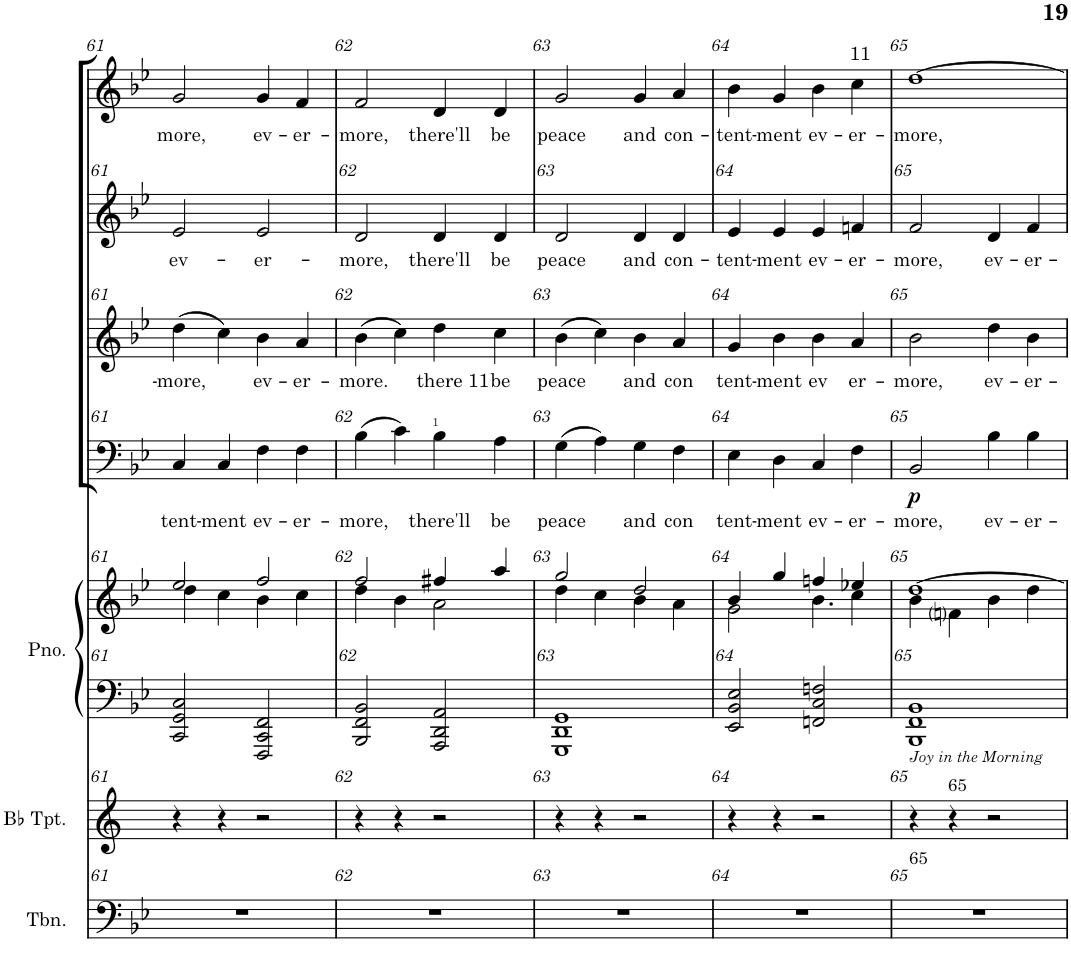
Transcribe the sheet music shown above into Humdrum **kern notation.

**kern	**kern	**kern	**kern	**kern	**text	**dynam	**kern	**text	**kern	**text	**kern	**text
*part7	*part6	*part5	*part5	*part4	*part4	*part4	*part3	*part3	*part2	*part2	*part1	*part1
*staff8	*staff7	*staff6	*staff5	*staff4	*staff4	*staff4	*staff3	*staff3	*staff2	*staff2	*staff1	*staff1
*I"Trombone	*I"Bb Trumpet	*I"Piano	*	*I"Bass	*	*	*I"Tenor	*	*I"Alto	*	*I"Soprano	*
*I'Tbn.	*I'Bb Tpt.	*I'Pno.	*	*	*	*	*	*	*	*	*	*
!!LO:PB:g=z
*clefF4	*clefG2	*clefF4	*clefG2	*clefF4	*	*	*clefG2	*	*clefG2	*	*clefG2	*
*	*Trd1c2	*	*	*	*	*	*	*	*	*	*	*
*k[b-e-]	*k[]	*k[b-e-]	*k[b-e-]	*k[b-e-]	*	*	*k[b-e-]	*	*k[b-e-]	*	*k[b-e-]	*
*M4/4	*M4/4	*M4/4	*M4/4	*M4/4	*	*	*M4/4	*	*M4/4	*	*M4/4	*
*met(c)	*met(c)	*met(c)	*met(c)	*met(c)	*	*	*met(c)	*	*met(c)	*	*met(c)	*
=61	=61	=61	=61	=61	=61	=61	=61	=61	=61	=61	=61	=61
*	*	*	*^	*	*	*	*	*	*	*	*	*
!	!	!	!	!	!	!LO:LY:b	!	!	!LO:LY:b	!	!LO:LY:b	!	!LO:LY:b
1r	4r	2CC/ 2GG/ 2C/	2ee-/	4dd\	4C/	tent-	.	(>4dd\	-more,	2e-/	ev-	2g/	more,
!	!	!	!	!	!	!LO:LY:b	!	!	!	!	!	!	!
.	4r	.	.	4cc\	4C/	-ment	.	4cc\)	.	.	.	.	.
!	!	!	!	!	!	!LO:LY:b	!	!	!LO:LY:b	!	!LO:LY:b	!	!LO:LY:b
.	2r	2FFF/ 2CC/ 2FF/	2ff/	4b-\	4F\	ev-	.	4b-\	ev-	2e-/	-er-	4g/	ev-
!	!	!	!	!	!	!LO:LY:b	!	!	!LO:LY:b	!	!	!	!LO:LY:b
.	.	.	.	4cc\	4F\	-er-	.	4a/	-er-	.	.	4f/	-er-
=62	=62	=62	=62	=62	=62	=62	=62	=62	=62	=62	=62	=62	=62
*	*	*	*	*^	*	*	*	*	*	*	*	*	*
!	!	!	!	!	!	!	!LO:LY:b	!	!	!LO:LY:b	!	!LO:LY:b	!	!LO:LY:b
1r	4r	2BBB-/ 2FF/ 2BB-/	2ff/	4dd\	2ryy	(>4B-\	-more,	.	(>4b-\	-more.	2d/	-more,	2f/	-more,
.	4r	.	.	4b-\	.	4c\)	.	.	4cc\)	.	.	.	.	.
!	!	!	!	!	!	!LO:TX:a:t=1	!	!	!	!	!	!	!	!
!	!	!	!	!	!	!	!LO:LY:b	!	!	!LO:LY:b	!	!LO:LY:b	!	!LO:LY:b
.	2r	2AAA/ 2DD/ 2AA/	4ff#X/	2a\	2ryy	4B-\	there'll	.	4dd\	there 11	4d/	there'll	4d/	there'll
!	!	!	!	!	!	!	!LO:LY:b	!	!	!LO:LY:b	!	!LO:LY:b	!	!LO:LY:b
.	.	.	4aa/	.	.	4A\	be	.	4cc\	be	4d/	be	4d/	be
*	*	*	*	*v	*v	*	*	*	*	*	*	*	*	*
=63	=63	=63	=63	=63	=63	=63	=63	=63	=63	=63	=63	=63	=63
!	!	!	!	!	!	!LO:LY:b	!	!	!LO:LY:b	!	!LO:LY:b	!	!LO:LY:b
1r	4r	1GGG 1DD 1GG	2gg/	4dd\	(>4G\	peace	.	(>4b-\	peace	2d/	peace	2g/	peace
.	4r	.	.	4cc\	4A\)	.	.	4cc\)	.	.	.	.	.
!	!	!	!	!	!	!LO:LY:b	!	!	!LO:LY:b	!	!LO:LY:b	!	!LO:LY:b
.	2r	.	2dd/	4b-\	4G\	and	.	4b-\	and	4d/	and	4g/	and
!	!	!	!	!	!	!LO:LY:b	!	!	!LO:LY:b	!	!LO:LY:b	!	!LO:LY:b
.	.	.	.	4a\	4F\	con	.	4a/	con	4d/	con-	4a/	con-
=64	=64	=64	=64	=64	=64	=64	=64	=64	=64	=64	=64	=64	=64
*	*	*	*	*^	*	*	*	*	*	*	*	*	*
!	!	!	!	!	!	!	!LO:LY:b	!	!	!LO:LY:b	!	!LO:LY:b	!	!LO:LY:b
1r	4r	2EE-/ 2BB-/ 2E-/	4b-/	2g\	2ryy	4E-\	tent-	.	4g/	tent-	4e-/	-tent-	4b-\	-tent-
!	!	!	!	!	!	!	!LO:LY:b	!	!	!LO:LY:b	!	!LO:LY:b	!	!LO:LY:b
.	4r	.	4gg/	.	.	4D\	-ment	.	4b-\	-ment	4e-/	-ment	4g/	-ment
!	!	!	!	!	!	!	!LO:LY:b	!	!	!LO:LY:b	!	!LO:LY:b	!	!LO:LY:b
.	2r	2FFn/ 2C/ 2Fn/	4ryy	4.b-\	4ffn/	4C/	ev-	.	4b-\	ev	4e-/	ev-	4b-\	ev-
!	!	!	!	!	!	!	!	!	!	!	!	!	!LO:TX:a:t=11	!
!	!	!	!	!	!	!	!LO:LY:b	!	!	!LO:LY:b	!	!LO:LY:b	!	!LO:LY:b
.	.	.	4ee-X/	.	4cc\	4F\	-er-	.	4a/	er-	4fn/	-er-	4cc\	-er-
.	.	.	.	8ryy	.	.	.	.	.	.	.	.	.	.
*	*	*	*	*v	*v	*	*	*	*	*	*	*	*	*
=65	=65	=65	=65	=65	=65	=65	=65	=65	=65	=65	=65	=65	=65
!	!	!LO:TX:b:i:t=Joy in the Morning	!	!	!	!	!	!	!	!	!	!	!
!LO:TX:a:t=65	!	!	!	!	!	!	!	!	!	!	!	!	!
!	!	!	!	!	!	!LO:LY:b	!LO:DY:b	!	!LO:LY:b	!	!LO:LY:b	!	!LO:LY:b
1r	4r	1BBB- 1FF 1BB-	[1dd	4b-\	2BB-/	-more,	p	2b-\	-more,	2f/	-more,	[1dd	-more,
!	!LO:TX:a:t=65	!	!	!	!	!	!	!	!	!	!	!	!
.	4r	.	.	4fni\	.	.	.	.	.	.	.	.	.
!	!	!	!	!	!	!LO:LY:b	!	!	!LO:LY:b	!	!LO:LY:b	!	!
.	2r	.	.	4b-\	4B-\	ev-	.	4dd\	ev-	4d/	ev-	.	.
!	!	!	!	!	!	!LO:LY:b	!	!	!LO:LY:b	!	!LO:LY:b	!	!
.	.	.	.	4dd\	4B-\	-er-	.	4b-\	-er-	4f/	-er-	.	.
*	*	*	*v	*v	*	*	*	*	*	*	*	*	*
=	=	=	=	=	=	=	=	=	=	=	=	=
*-	*-	*-	*-	*-	*-	*-	*-	*-	*-	*-	*-	*-
